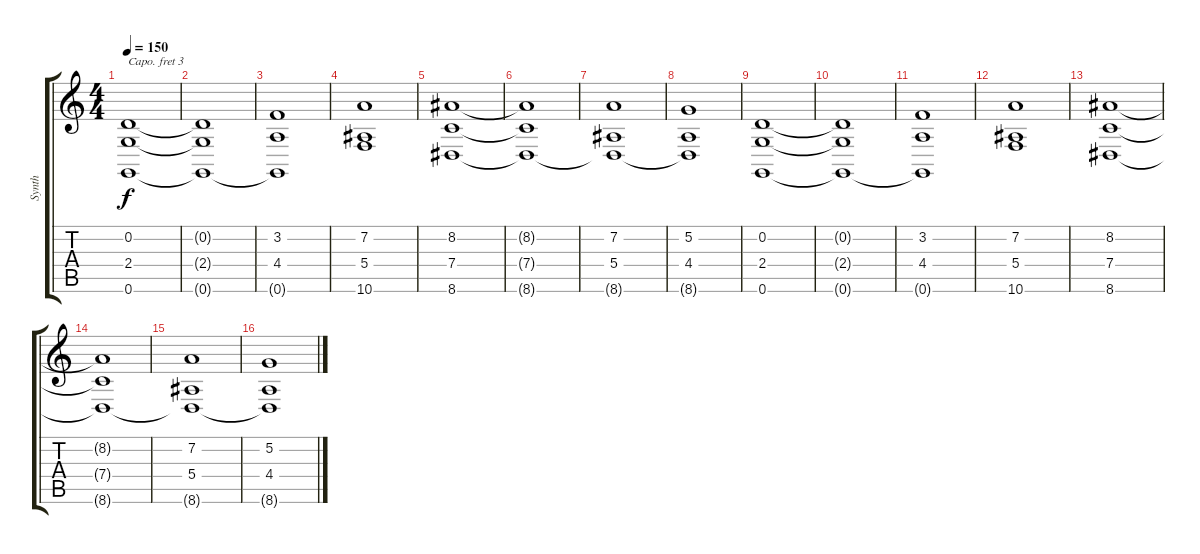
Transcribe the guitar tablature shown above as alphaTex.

\track ("Synth" "Synth") {instrument pad2warm}
\staff {score tabs}
\capo 3
\tuning (E4 B3 G3 D3 A2 E2) {hide}
\ts (4 4)
\tempo 150
\clef g2
\ks c
(0.2 2.4 0.6).1{dy f} |
(0.2{t} 2.4{t} 0.6{t}).1 |
(3.2 4.4 0.6{t}).1 |
(7.2 5.4 10.6).1 |
(8.2 7.4 8.6).1 |
(8.2{t} 7.4{t} 8.6{t}).1 |
(7.2 5.4 8.6{t}).1 |
(5.2 4.4 8.6{t}).1 |
(0.2 2.4 0.6).1 |
(0.2{t} 2.4{t} 0.6{t}).1 |
(3.2 4.4 0.6{t}).1 |
(7.2 5.4 10.6).1 |
(8.2 7.4 8.6).1 |
(8.2{t} 7.4{t} 8.6{t}).1 |
(7.2 5.4 8.6{t}).1 |
(5.2 4.4 8.6{t}).1
